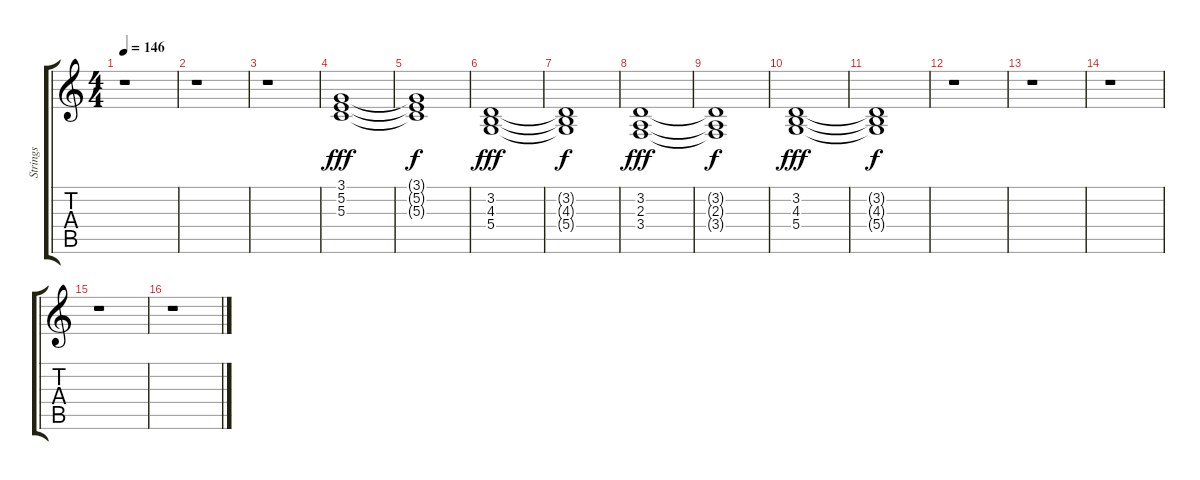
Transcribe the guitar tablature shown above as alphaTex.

\track ("Strings" "Strings") {instrument stringensemble1}
\staff {score tabs}
\tuning (E4 B3 G3 D3 A2 E2) {hide}
\ts (4 4)
\tempo 146
\clef g2
\ks c
r.1{dy f} |
r.1 |
r.1 |
(3.1 5.2 5.3).1{dy fff volume 10} |
(3.1{t} 5.2{t} 5.3{t}).1{dy f} |
(3.2 4.3 5.4).1{dy fff} |
(3.2{t} 4.3{t} 5.4{t}).1{dy f} |
(3.2 2.3 3.4).1{dy fff} |
(3.2{t} 2.3{t} 3.4{t}).1{dy f} |
(3.2 4.3 5.4).1{dy fff} |
(3.2{t} 4.3{t} 5.4{t}).1{dy f} |
r.1 |
r.1 |
r.1 |
r.1 |
r.1
